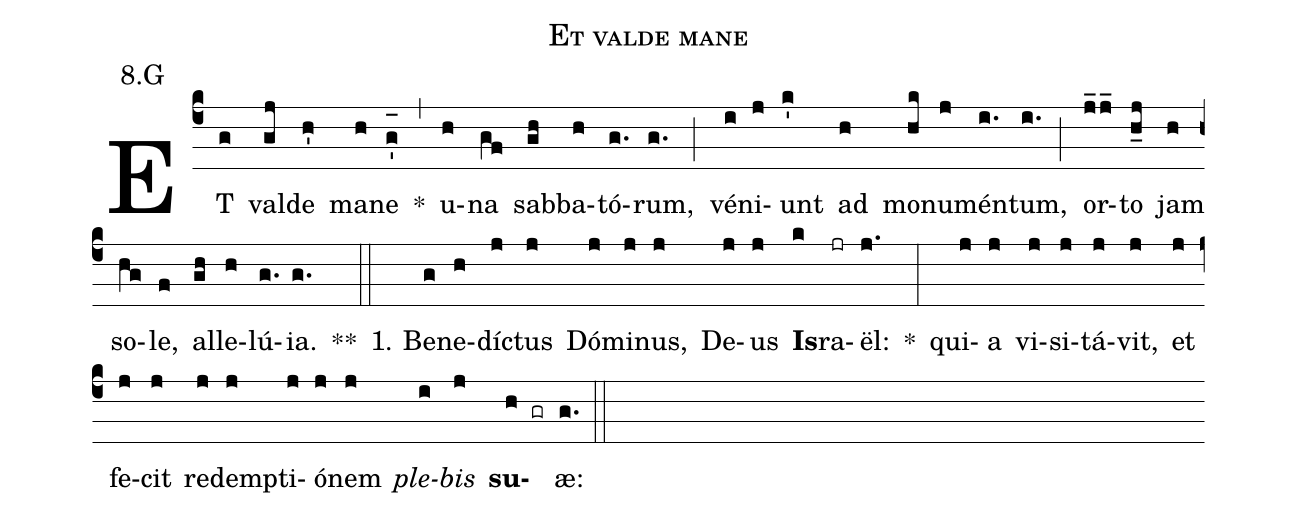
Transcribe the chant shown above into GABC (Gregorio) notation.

name:Et valde mane;
office-part:Antiphona;
mode:8;
annotation: 8.G;
%%
(c4) ET(g) val(gj)de(h') ma(h)ne(g'_[oh:h]) *(,) u(h)na(gf) sab(gh)ba(h)tó(g.)rum,(g.) (;) vé(i)ni(j)unt(k') ad(h) mo(hk)nu(j)mén(i.)tum,(i.) (;) or(j_2/j_)to(h_j) jam(h) so(hg)le,(f) al(gh)le(h)lú(g.){ia}.(g.) **(::)
1. Be(g)ne(h)díc(j)tus(j) Dó(j)mi(j)nus,(j) De(j)us(j) <b>Is</b>(k)ra(jr)ël:(j.) *(:) qui(j)a(j) vi(j)si(j)tá(j)vit,(j) et(j) fe(j)cit(j) red(j)emp(j)ti(j)ó(j)nem(j) <i>ple</i>(i)<i>bis</i>(j) <b>su</b>(h gr)æ:(g.) (::)
